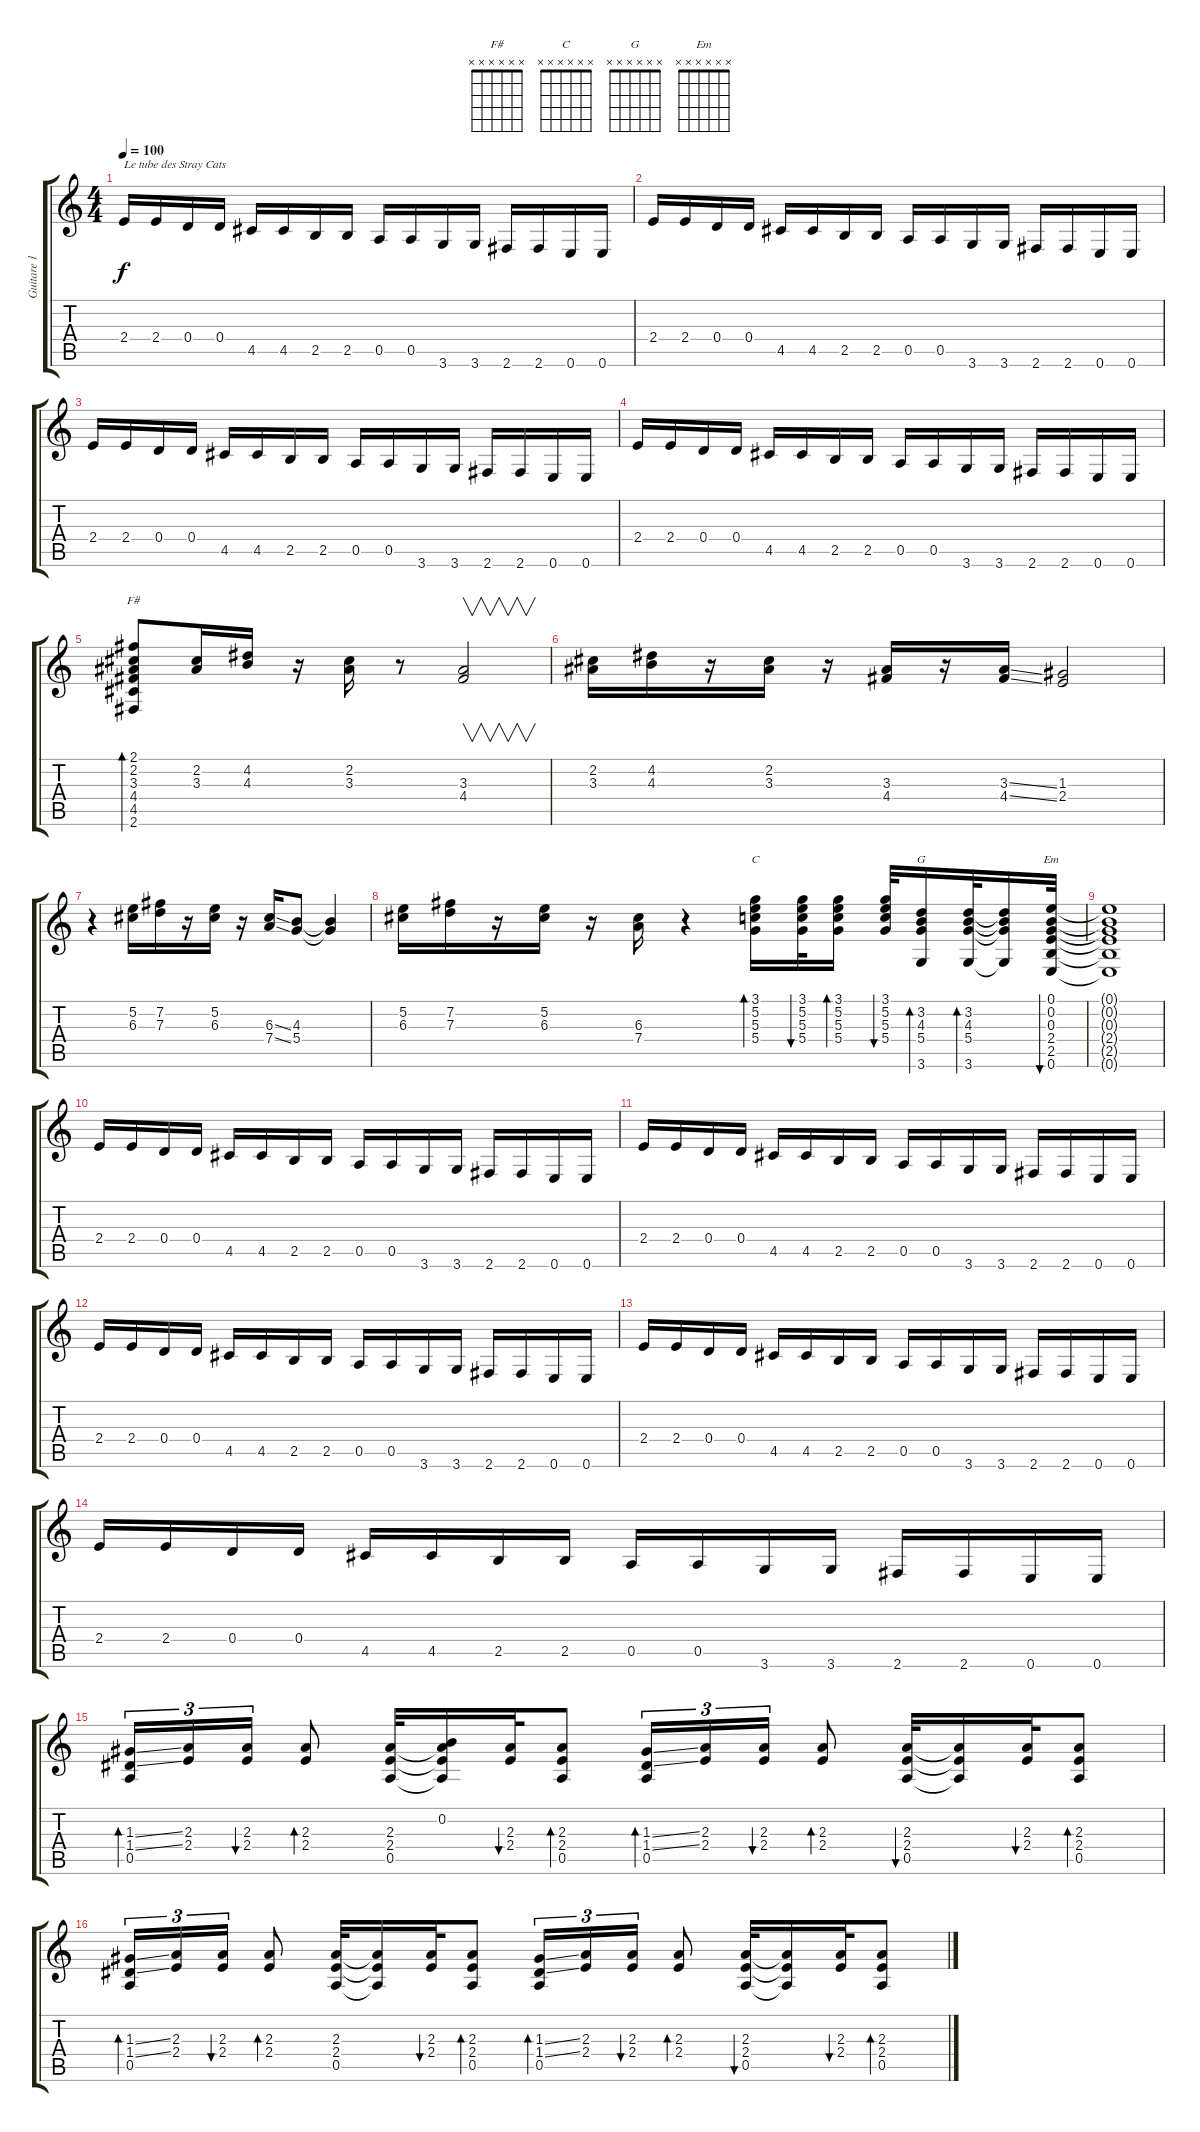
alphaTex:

\track ("Guitare 1" "Guitare 1") {instrument electricguitarclean}
\staff {score tabs}
\tuning (E4 B3 G3 D3 A2 E2) {hide}
\chord ("F#" x x x x x x) {firstfret 0}
\chord ("C" x x x x x x) {firstfret 0}
\chord ("G" x x x x x x) {firstfret 0}
\chord ("Em" x x x x x x) {firstfret 0}
\ts (4 4)
\tempo 100
\clef g2
\ks c
2.4.16{txt "Le tube des Stray Cats" dy f instrument electricguitarclean} 2.4.16 0.4.16 0.4.16 4.5.16 4.5.16 2.5.16 2.5.16 0.5.16 0.5.16 3.6.16 3.6.16 2.6.16 2.6.16 0.6.16 0.6.16 |
2.4.16 2.4.16 0.4.16 0.4.16 4.5.16 4.5.16 2.5.16 2.5.16 0.5.16 0.5.16 3.6.16 3.6.16 2.6.16 2.6.16 0.6.16 0.6.16 |
2.4.16 2.4.16 0.4.16 0.4.16 4.5.16 4.5.16 2.5.16 2.5.16 0.5.16 0.5.16 3.6.16 3.6.16 2.6.16 2.6.16 0.6.16 0.6.16 |
2.4.16 2.4.16 0.4.16 0.4.16 4.5.16 4.5.16 2.5.16 2.5.16 0.5.16 0.5.16 3.6.16 3.6.16 2.6.16 2.6.16 0.6.16 0.6.16 |
(2.1 2.2 3.3 4.4 4.5 2.6).8{bd 60 ch "F#"} (2.2 3.3).16 (4.2 4.3).16 r.16 (2.2 3.3).16 r.8 (3.3 4.4).2{v} |
(2.2 3.3).16 (4.2 4.3).16 r.16 (2.2 3.3).16 r.16 (3.3 4.4).16 r.16 (3.3{ss} 4.4{ss}).16 (1.3 2.4).2 |
r.4 (5.2 6.3).16 (7.2 7.3).16 r.16 (5.2 6.3).16 r.16 (6.3{ss} 7.4{ss}).16 (4.3 5.4).8 (4.3{t} 5.4{t}).4 |
(5.2 6.3).16 (7.2 7.3).16 r.16 (5.2 6.3).16 r.16 (6.3 7.4).16 r.4 (3.1 5.2 5.3 5.4).16{bd 60 ch "C"} (3.1 5.2 5.3 5.4).32{bu 60} (3.1 5.2 5.3 5.4).16{bd 60} (3.1 5.2 5.3 5.4).32{bu 60} (3.2 4.3 5.4 3.6).16{bd 60 ch "G"} (3.2 4.3 5.4 3.6).32{bd 60} (3.2{t} 4.3{t} 5.4{t} 3.6{t}).16 (0.1 0.2 0.3 2.4 2.5 0.6).32{bu 60 ch "Em"} |
(0.1{t} 0.2{t} 0.3{t} 2.4{t} 2.5{t} 0.6{t}).1 |
2.4.16 2.4.16 0.4.16 0.4.16 4.5.16 4.5.16 2.5.16 2.5.16 0.5.16 0.5.16 3.6.16 3.6.16 2.6.16 2.6.16 0.6.16 0.6.16 |
2.4.16 2.4.16 0.4.16 0.4.16 4.5.16 4.5.16 2.5.16 2.5.16 0.5.16 0.5.16 3.6.16 3.6.16 2.6.16 2.6.16 0.6.16 0.6.16 |
2.4.16 2.4.16 0.4.16 0.4.16 4.5.16 4.5.16 2.5.16 2.5.16 0.5.16 0.5.16 3.6.16 3.6.16 2.6.16 2.6.16 0.6.16 0.6.16 |
2.4.16 2.4.16 0.4.16 0.4.16 4.5.16 4.5.16 2.5.16 2.5.16 0.5.16 0.5.16 3.6.16 3.6.16 2.6.16 2.6.16 0.6.16 0.6.16 |
2.4.16 2.4.16 0.4.16 0.4.16 4.5.16 4.5.16 2.5.16 2.5.16 0.5.16 0.5.16 3.6.16 3.6.16 2.6.16 2.6.16 0.6.16 0.6.16 |
(1.3{ss} 1.4{ss} 0.5).16{tu (3 2) bd 60} (2.3 2.4).16{tu (3 2)} (2.3 2.4).16{tu (3 2) bu 60} (2.3 2.4).8{bd 60} (2.3 2.4 0.5).32 (0.2 2.3{t} 2.4{t} 0.5{t}).16 (2.3 2.4).32{bu 60} (2.3 2.4 0.5).8{bd 60} (1.3{ss} 1.4{ss} 0.5).16{tu (3 2) bd 60} (2.3 2.4).16{tu (3 2)} (2.3 2.4).16{tu (3 2) bu 60} (2.3 2.4).8{bd 60} (2.3 2.4 0.5).32{bu 60} (2.3{t} 2.4{t} 0.5{t}).16 (2.3 2.4).32{bu 60} (2.3 2.4 0.5).8{bd 60} |
(1.3{ss} 1.4{ss} 0.5).16{tu (3 2) bd 60} (2.3 2.4).16{tu (3 2)} (2.3 2.4).16{tu (3 2) bu 60} (2.3 2.4).8{bd 60} (2.3 2.4 0.5).32 (2.3{t} 2.4{t} 0.5{t}).16 (2.3 2.4).32{bu 60} (2.3 2.4 0.5).8{bd 60} (1.3{ss} 1.4{ss} 0.5).16{tu (3 2) bd 60} (2.3 2.4).16{tu (3 2)} (2.3 2.4).16{tu (3 2) bu 60} (2.3 2.4).8{bd 60} (2.3 2.4 0.5).32{bu 60} (2.3{t} 2.4{t} 0.5{t}).16 (2.3 2.4).32{bu 60} (2.3 2.4 0.5).8{bd 60}
